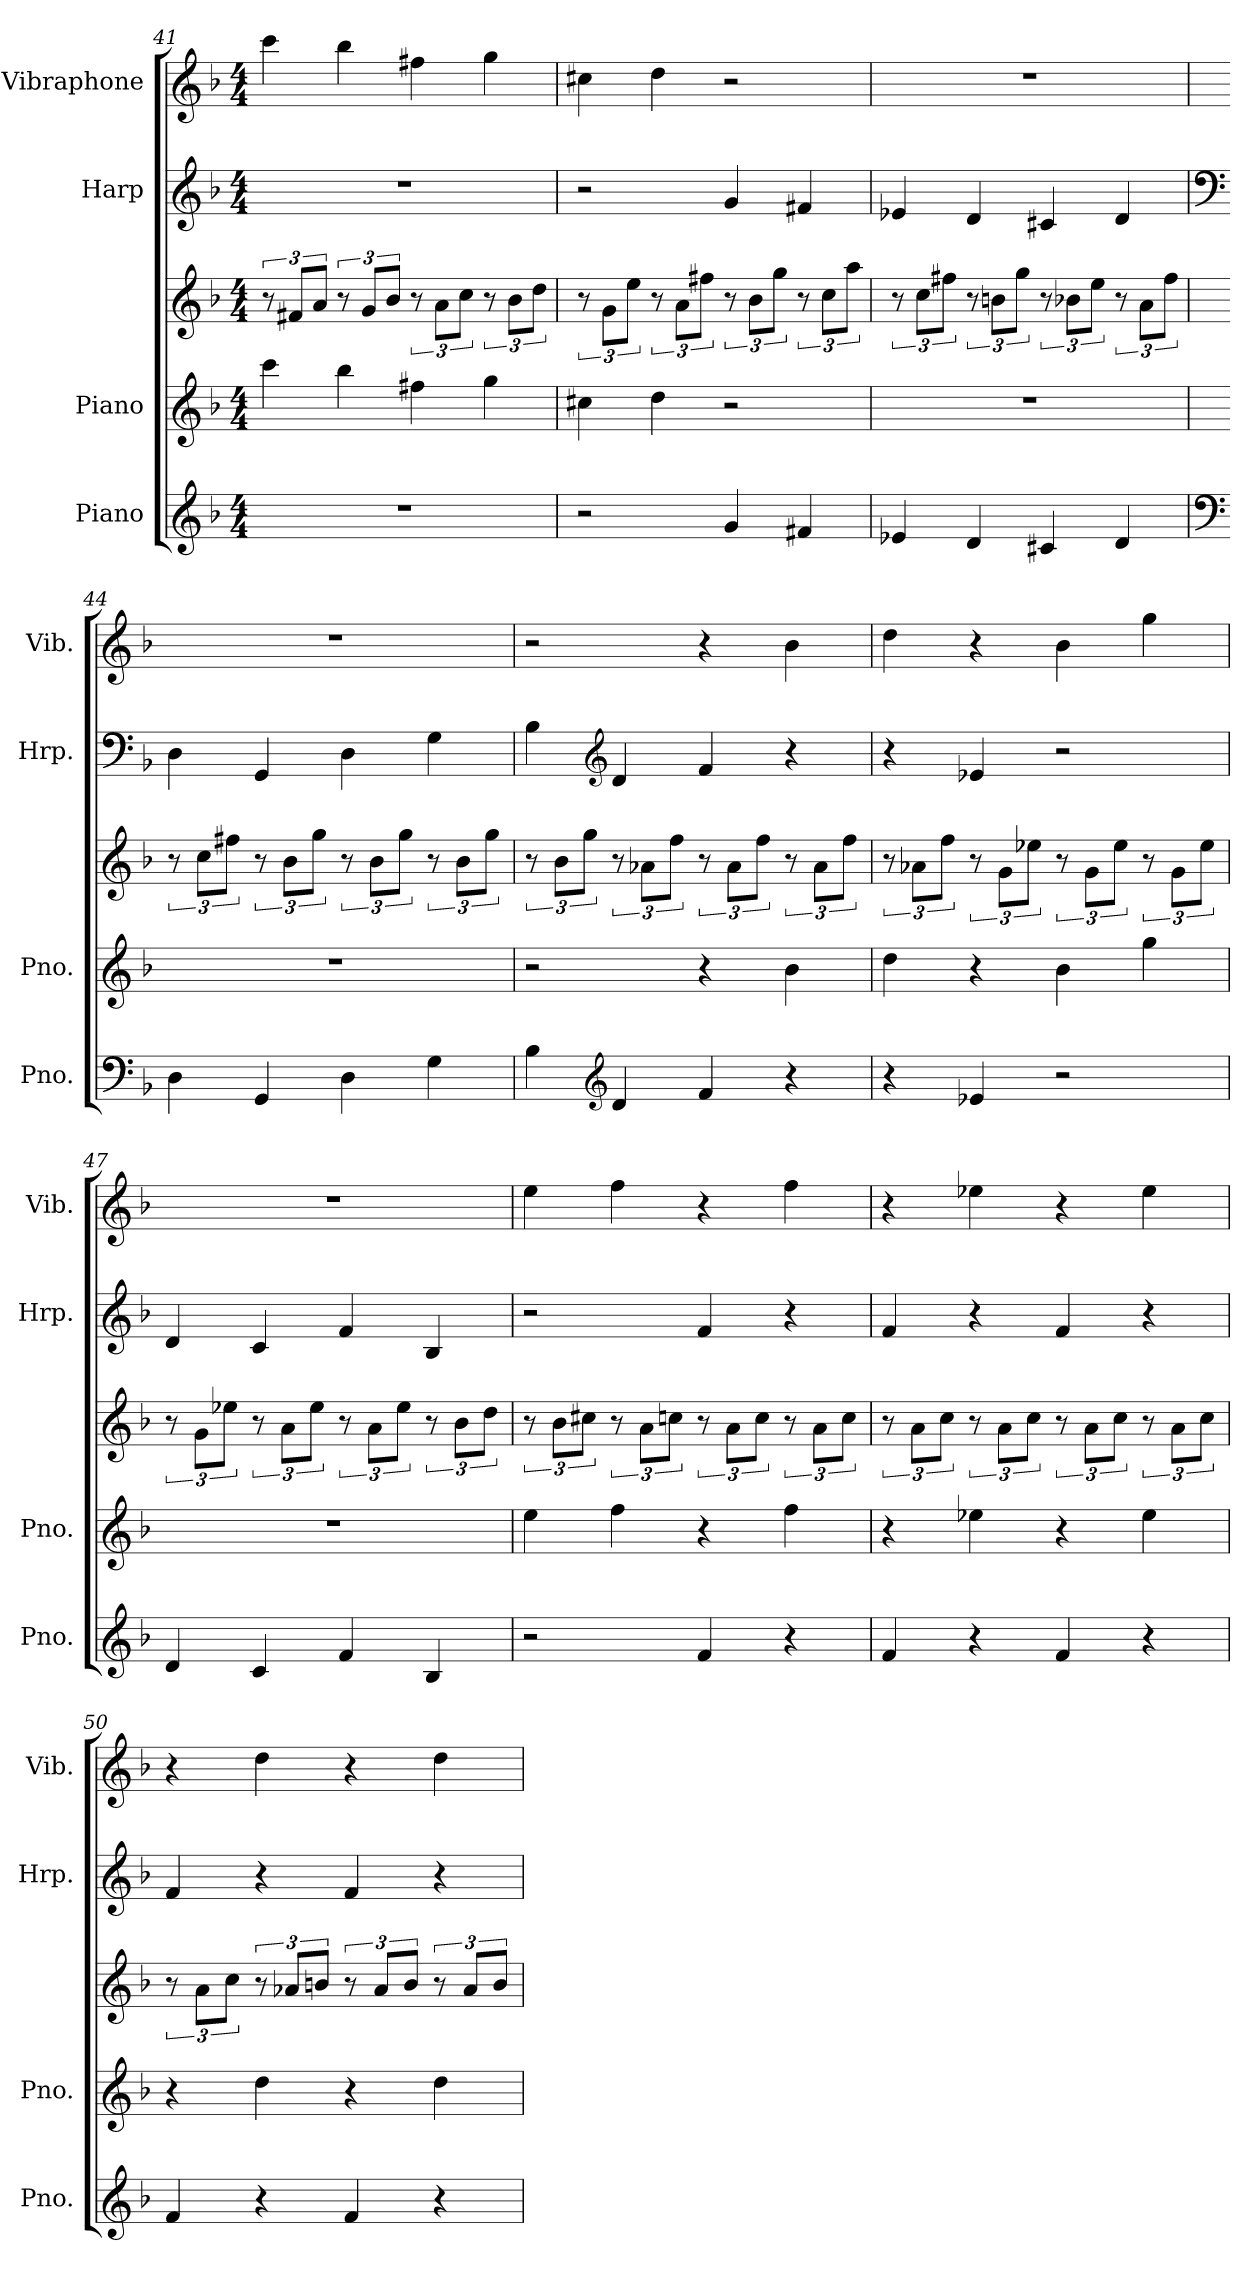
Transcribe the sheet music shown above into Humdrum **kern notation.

**kern	**kern	**kern	**kern	**kern
*part4	*part3	*part3	*part2	*part1
*staff5	*staff4	*staff3	*staff2	*staff1
*I"Piano	*I"Piano	*	*I"Harp	*I"Vibraphone
*I'Pno.	*I'Pno.	*	*I'Hrp.	*I'Vib.
*clefG2	*clefG2	*clefG2	*clefG2	*clefG2
*k[b-]	*k[b-]	*k[b-]	*k[b-]	*k[b-]
*M4/4	*M4/4	*M4/4	*M4/4	*M4/4
=41	=41	=41	=41	=41
1r	4ccc\	12r	1r	4ccc\
.	.	12f#X/L	.	.
.	.	12a/J	.	.
.	4bb-\	12r	.	4bb-\
.	.	12g/L	.	.
.	.	12b-/J	.	.
.	4ff#X\	12r	.	4ff#X\
.	.	12a\L	.	.
.	.	12cc\J	.	.
.	4gg\	12r	.	4gg\
.	.	12b-\L	.	.
.	.	12dd\J	.	.
=42	=42	=42	=42	=42
2r	4cc#X\	12r	2r	4cc#X\
.	.	12g\L	.	.
.	.	12ee\J	.	.
.	4dd\	12r	.	4dd\
.	.	12a\L	.	.
.	.	12ff#X\J	.	.
4g/	2r	12r	4g/	2r
.	.	12b-\L	.	.
.	.	12gg\J	.	.
4f#X/	.	12r	4f#X/	.
.	.	12cc\L	.	.
.	.	12aa\J	.	.
!!LO:PB:g=z
=43	=43	=43	=43	=43
4e-X/	1r	12r	4e-X/	1r
.	.	12cc\L	.	.
.	.	12ff#X\J	.	.
4d/	.	12r	4d/	.
.	.	12bn\L	.	.
.	.	12gg\J	.	.
4c#X/	.	12r	4c#X/	.
.	.	12b-X\L	.	.
.	.	12ee\J	.	.
4d/	.	12r	4d/	.
.	.	12a\L	.	.
.	.	12ff#\J	.	.
=44	=44	=44	=44	=44
*clefF4	*	*	*clefF4	*
4D\	1r	12r	4D\	1r
.	.	12cc\L	.	.
.	.	12ff#X\J	.	.
4GG/	.	12r	4GG/	.
.	.	12b-\L	.	.
.	.	12gg\J	.	.
4D\	.	12r	4D\	.
.	.	12b-\L	.	.
.	.	12gg\J	.	.
4G\	.	12r	4G\	.
.	.	12b-\L	.	.
.	.	12gg\J	.	.
=45	=45	=45	=45	=45
4B-\	2r	12r	4B-\	2r
.	.	12b-\L	.	.
.	.	12gg\J	.	.
*clefG2	*	*	*clefG2	*
4d/	.	12r	4d/	.
.	.	12a-X\L	.	.
.	.	12ff\J	.	.
4f/	4r	12r	4f/	4r
.	.	12a-\L	.	.
.	.	12ff\J	.	.
4r	4b-\	12r	4r	4b-\
.	.	12a-\L	.	.
.	.	12ff\J	.	.
!!LO:LB:g=z
=46	=46	=46	=46	=46
4r	4dd\	12r	4r	4dd\
.	.	12a-X\L	.	.
.	.	12ff\J	.	.
4e-X/	4r	12r	4e-X/	4r
.	.	12g\L	.	.
.	.	12ee-X\J	.	.
2r	4b-\	12r	2r	4b-\
.	.	12g\L	.	.
.	.	12ee-\J	.	.
.	4gg\	12r	.	4gg\
.	.	12g\L	.	.
.	.	12ee-\J	.	.
=47	=47	=47	=47	=47
4d/	1r	12r	4d/	1r
.	.	12g\L	.	.
.	.	12ee-X\J	.	.
4c/	.	12r	4c/	.
.	.	12a\L	.	.
.	.	12ee-\J	.	.
4f/	.	12r	4f/	.
.	.	12a\L	.	.
.	.	12ee-\J	.	.
4B-/	.	12r	4B-/	.
.	.	12b-\L	.	.
.	.	12dd\J	.	.
=48	=48	=48	=48	=48
2r	4ee\	12r	2r	4ee\
.	.	12b-\L	.	.
.	.	12cc#X\J	.	.
.	4ff\	12r	.	4ff\
.	.	12a\L	.	.
.	.	12ccn\J	.	.
4f/	4r	12r	4f/	4r
.	.	12a\L	.	.
.	.	12cc\J	.	.
4r	4ff\	12r	4r	4ff\
.	.	12a\L	.	.
.	.	12cc\J	.	.
!!LO:PB:g=z
=49	=49	=49	=49	=49
4f/	4r	12r	4f/	4r
.	.	12a\L	.	.
.	.	12cc\J	.	.
4r	4ee-X\	12r	4r	4ee-X\
.	.	12a\L	.	.
.	.	12cc\J	.	.
4f/	4r	12r	4f/	4r
.	.	12a\L	.	.
.	.	12cc\J	.	.
4r	4ee-\	12r	4r	4ee-\
.	.	12a\L	.	.
.	.	12cc\J	.	.
=50	=50	=50	=50	=50
4f/	4r	12r	4f/	4r
.	.	12a\L	.	.
.	.	12cc\J	.	.
4r	4dd\	12r	4r	4dd\
.	.	12a-X/L	.	.
.	.	12bn/J	.	.
4f/	4r	12r	4f/	4r
.	.	12a-/L	.	.
.	.	12b/J	.	.
4r	4dd\	12r	4r	4dd\
.	.	12a-/L	.	.
.	.	12b/J	.	.
=	=	=	=	=
*-	*-	*-	*-	*-
